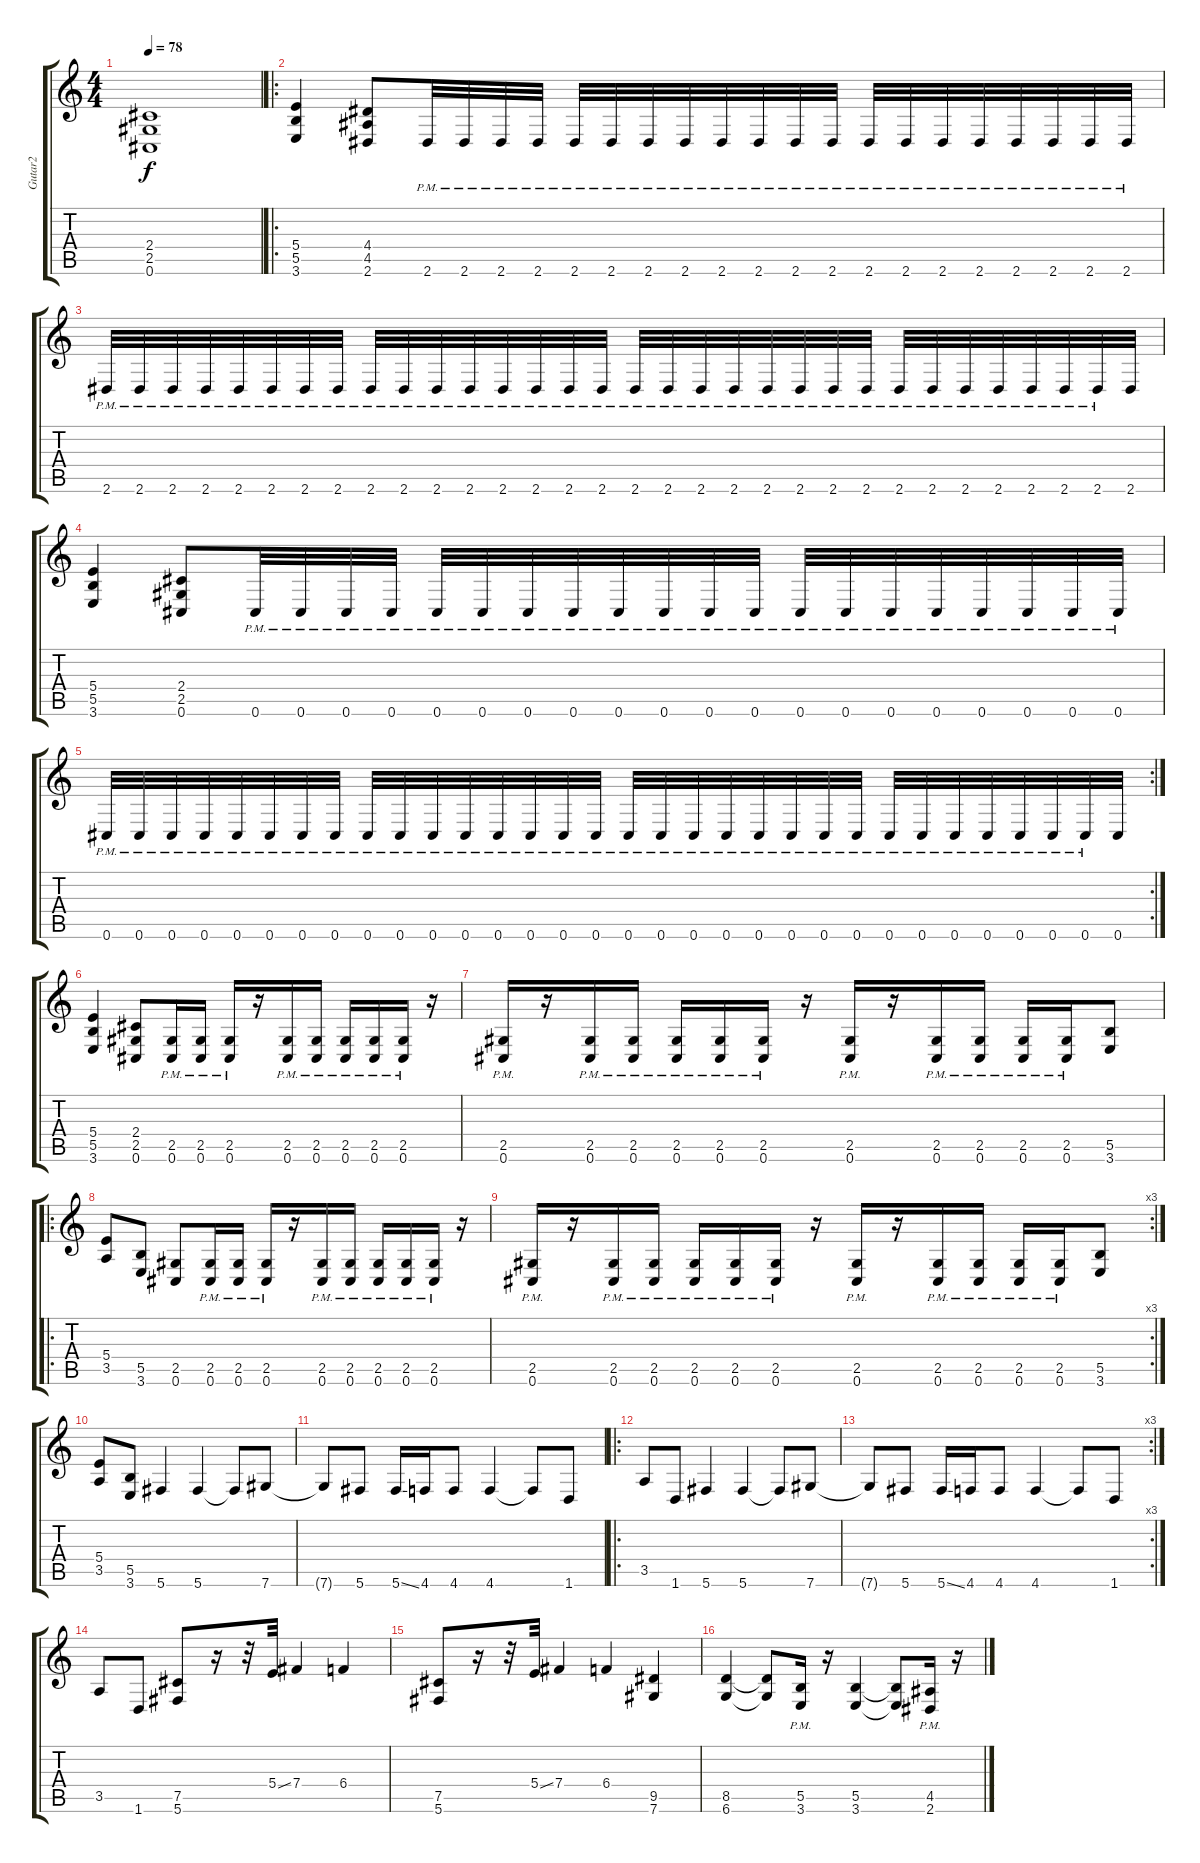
\track ("Gutar2" "Gutar2") {instrument distortionguitar}
\staff {score tabs}
\tuning (Db4 Ab3 E3 B2 Gb2 Db2) {hide}
\ts (4 4)
\tempo 78
\clef g2
\ks c
(2.4{t} 2.5{t} 0.6{t}).1{dy f} |
\ro
(5.4 5.5 3.6).4 (4.4 4.5 2.6).8 2.6{pm}.32 2.6{pm}.32 2.6{pm}.32 2.6{pm}.32 2.6{pm}.32 2.6{pm}.32 2.6{pm}.32 2.6{pm}.32 2.6{pm}.32 2.6{pm}.32 2.6{pm}.32 2.6{pm}.32 2.6{pm}.32 2.6{pm}.32 2.6{pm}.32 2.6{pm}.32 2.6{pm}.32 2.6{pm}.32 2.6{pm}.32 2.6{pm}.32 |
2.6{pm}.32 2.6{pm}.32 2.6{pm}.32 2.6{pm}.32 2.6{pm}.32 2.6{pm}.32 2.6{pm}.32 2.6{pm}.32 2.6{pm}.32 2.6{pm}.32 2.6{pm}.32 2.6{pm}.32 2.6{pm}.32 2.6{pm}.32 2.6{pm}.32 2.6{pm}.32 2.6{pm}.32 2.6{pm}.32 2.6{pm}.32 2.6{pm}.32 2.6{pm}.32 2.6{pm}.32 2.6{pm}.32 2.6{pm}.32 2.6{pm}.32 2.6{pm}.32 2.6{pm}.32 2.6{pm}.32 2.6{pm}.32 2.6{pm}.32 2.6{pm}.32 2.6.32 |
(5.4 5.5 3.6).4 (2.4 2.5 0.6).8 0.6{pm}.32 0.6{pm}.32 0.6{pm}.32 0.6{pm}.32 0.6{pm}.32 0.6{pm}.32 0.6{pm}.32 0.6{pm}.32 0.6{pm}.32 0.6{pm}.32 0.6{pm}.32 0.6{pm}.32 0.6{pm}.32 0.6{pm}.32 0.6{pm}.32 0.6{pm}.32 0.6{pm}.32 0.6{pm}.32 0.6{pm}.32 0.6{pm}.32 |
\rc 2
0.6{pm}.32 0.6{pm}.32 0.6{pm}.32 0.6{pm}.32 0.6{pm}.32 0.6{pm}.32 0.6{pm}.32 0.6{pm}.32 0.6{pm}.32 0.6{pm}.32 0.6{pm}.32 0.6{pm}.32 0.6{pm}.32 0.6{pm}.32 0.6{pm}.32 0.6{pm}.32 0.6{pm}.32 0.6{pm}.32 0.6{pm}.32 0.6{pm}.32 0.6{pm}.32 0.6{pm}.32 0.6{pm}.32 0.6{pm}.32 0.6{pm}.32 0.6{pm}.32 0.6{pm}.32 0.6{pm}.32 0.6{pm}.32 0.6{pm}.32 0.6{pm}.32 0.6.32 |
(5.4 5.5 3.6).4 (2.4 2.5 0.6).8 (2.5{pm} 0.6{pm}).16 (2.5{pm} 0.6{pm}).16 (2.5{pm} 0.6{pm}).16 r.16 (2.5{pm} 0.6{pm}).16 (2.5{pm} 0.6{pm}).16 (2.5{pm} 0.6{pm}).16 (2.5{pm} 0.6{pm}).16 (2.5{pm} 0.6).16 r.16 |
(2.5{pm} 0.6{pm}).16 r.16 (2.5{pm} 0.6{pm}).16 (2.5{pm} 0.6{pm}).16 (2.5{pm} 0.6{pm}).16 (2.5{pm} 0.6).16 (2.5{pm} 0.6).16 r.16 (2.5{pm} 0.6{pm}).16 r.16 (2.5{pm} 0.6{pm}).16 (2.5{pm} 0.6{pm}).16 (2.5{pm} 0.6{pm}).16 (2.5{pm} 0.6).16 (5.5 3.6).8 |
\ro
(5.4 3.5).8 (5.5 3.6).8 (2.5 0.6).8 (2.5{pm} 0.6{pm}).16 (2.5{pm} 0.6{pm}).16 (2.5{pm} 0.6{pm}).16 r.16 (2.5{pm} 0.6{pm}).16 (2.5{pm} 0.6{pm}).16 (2.5{pm} 0.6{pm}).16 (2.5{pm} 0.6{pm}).16 (2.5{pm} 0.6).16 r.16 |
\rc 3
(2.5{pm} 0.6{pm}).16 r.16 (2.5{pm} 0.6{pm}).16 (2.5{pm} 0.6{pm}).16 (2.5{pm} 0.6{pm}).16 (2.5{pm} 0.6).16 (2.5{pm} 0.6).16 r.16 (2.5{pm} 0.6{pm}).16 r.16 (2.5{pm} 0.6{pm}).16 (2.5{pm} 0.6{pm}).16 (2.5{pm} 0.6{pm}).16 (2.5{pm} 0.6).16 (5.5 3.6).8 |
(5.4 3.5).8 (5.5 3.6).8 5.6.4 5.6.4 5.6{t}.8 7.6.8 |
7.6{t}.8 5.6.8 5.6{ss}.16 4.6.16 4.6.8 4.6.4 4.6{t}.8 1.6.8 |
\ro
3.5.8 1.6.8 5.6.4 5.6.4 5.6{t}.8 7.6.8 |
\rc 3
7.6{t}.8 5.6.8 5.6{ss}.16 4.6.16 4.6.8 4.6.4 4.6{t}.8 1.6.8 |
3.5.8 1.6.8 (7.5 5.6).8 r.16 r.32 5.4{ss}.32 7.4.4 6.4.4 |
(7.5 5.6).8 r.16 r.32 5.4{ss}.32 7.4.4 6.4.4 (9.5 7.6).4 |
(8.5 6.6).4 (8.5{t} 6.6{t}).8 (5.5 3.6{pm}).16 r.16 (5.5 3.6).4 (5.5{t} 3.6{t}).8 (4.5{pm} 2.6).16 r.16
